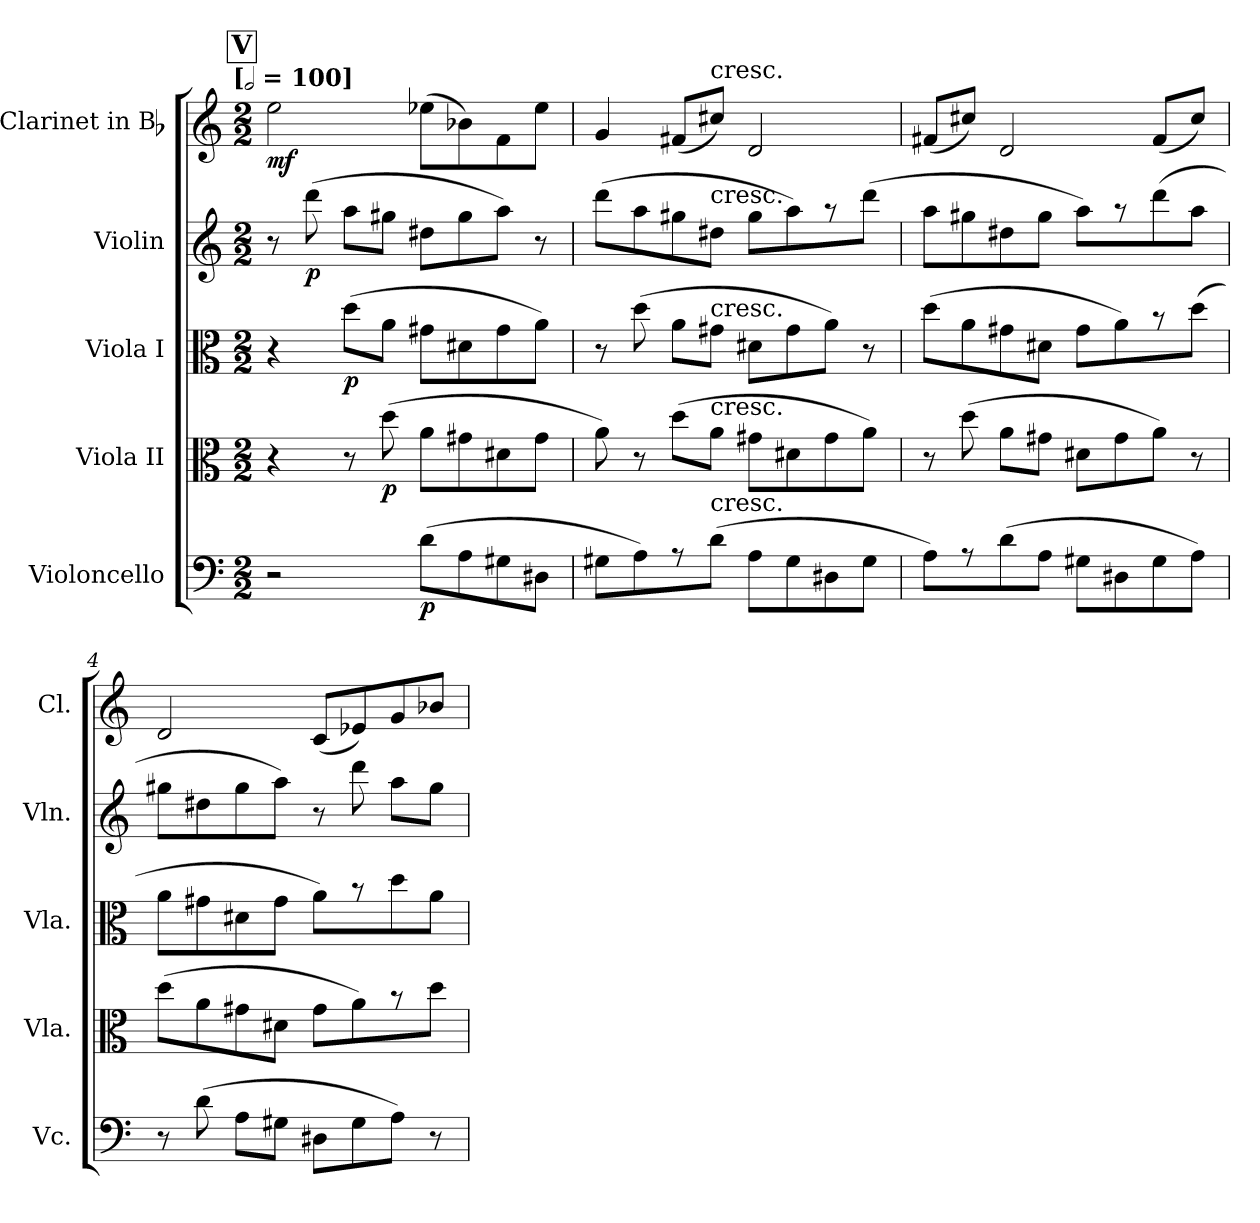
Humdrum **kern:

**kern	**dynam	**kern	**dynam	**kern	**dynam	**kern	**dynam	**kern	**dynam
*part5	*part5	*part4	*part4	*part3	*part3	*part2	*part2	*part1	*part1
*staff5	*staff5	*staff4	*staff4	*staff3	*staff3	*staff2	*staff2	*staff1	*staff1
*I"Violoncello	*	*I"Viola II	*	*I"Viola I	*	*I"Violin	*	*I"Clarinet in Bb	*
*I'Vc.	*	*I'Vla.	*	*I'Vla.	*	*I'Vln.	*	*I'Cl.	*
*clefF4	*	*clefC3	*	*clefC3	*	*clefG2	*	*clefG2	*
*	*	*	*	*	*	*	*	*ITrd1c2	*
*k[]	*	*k[]	*	*k[]	*	*k[]	*	*k[b-e-]	*
!!LO:TX:omd:t=[[half] = 100]
*M2/2	*	*M2/2	*	*M2/2	*	*M2/2	*	*M2/2	*
*MM200	*	*MM200	*	*MM200	*	*MM200	*	*MM200	*
!!LO:REH:place=s1:t=V
=1	=1	=1	=1	=1	=1	=1	=1	=1	=1
2r	.	4r	.	4r	.	8r	.	2dd	mf
.	.	.	.	.	.	(8ddd	p	.	.
.	.	8r	.	(8ddL	p	8aaL	.	.	.
.	.	(8dd	p	8aJ	.	8gg#XJ	.	.	.
(8dL	p	8aL	.	8g#XL	.	8dd#XL	.	(8dd-XL	.
8A	.	8g#X	.	8d#X	.	8gg#	.	8a-X)	.
8G#X	.	8d#X	.	8g#	.	8aaJ)	.	8e-	.
8D#XJ	.	8g#J	.	8aJ)	.	8r	.	8dd-J	.
=2	=2	=2	=2	=2	=2	=2	=2	=2	=2
8G#XL	.	8a)	.	8r	.	(8dddL	.	4f	.
8A)	.	8r	.	(8dd	.	8aa	.	.	.
8r	.	(8ddL	.	8aL	.	8gg#X	.	(8enL	.
!	!	!	!	!	!	!	!	!LO:TX:t=cresc.	!
!	!	!	!	!	!	!LO:TX:t=cresc.	!	!	!
!	!	!	!	!LO:TX:t=cresc.	!	!	!	!	!
!	!	!LO:TX:t=cresc.	!	!	!	!	!	!	!
!LO:TX:t=cresc.	!	!	!	!	!	!	!	!	!
(8dJ	.	8aJ	.	8g#XJ	.	8dd#XJ	.	8bnJ)	.
8AL	.	8g#XL	.	8d#XL	.	8gg#L	.	2c	.
8G#	.	8d#X	.	8g#	.	8aa)	.	.	.
8D#X	.	8g#	.	8aJ)	.	8r	.	.	.
8G#J	.	8aJ)	.	8r	.	(8dddJ	.	.	.
=3	=3	=3	=3	=3	=3	=3	=3	=3	=3
8AL)	.	8r	.	(8ddL	.	8aaL	.	(8enL	.
8r	.	(8dd	.	8a	.	8gg#X	.	8bnJ)	.
(8d	.	8aL	.	8g#X	.	8dd#X	.	2c	.
8AJ	.	8g#XJ	.	8d#XJ	.	8gg#J	.	.	.
8G#XL	.	8d#XL	.	8g#L	.	8aaL)	.	.	.
8D#X	.	8g#	.	8a)	.	8r	.	.	.
8G#	.	8aJ)	.	8r	.	(8ddd	.	(8eL	.
8AJ)	.	8r	.	(8ddJ	.	8aaJ	.	8bJ)	.
=4	=4	=4	=4	=4	=4	=4	=4	=4	=4
8r	.	(8ddL	.	8aL	.	8gg#XL	.	2c	.
(8d	.	8a	.	8g#X	.	8dd#X	.	.	.
8AL	.	8g#X	.	8d#X	.	8gg#	.	.	.
8G#XJ	.	8d#XJ	.	8g#J	.	8aaJ)	.	.	.
8D#XL	.	8g#L	.	8aL)	.	8r	.	(8B-L	.
8G#	.	8a)	.	8r	.	8ddd	.	8d-X)	.
8AJ)	.	8r	.	8dd	.	8aaL	.	8f	.
8r	.	8ddJ	.	8aJ	.	8gg#J	.	8a-XJ	.
=	=	=	=	=	=	=	=	=	=
*-	*-	*-	*-	*-	*-	*-	*-	*-	*-
